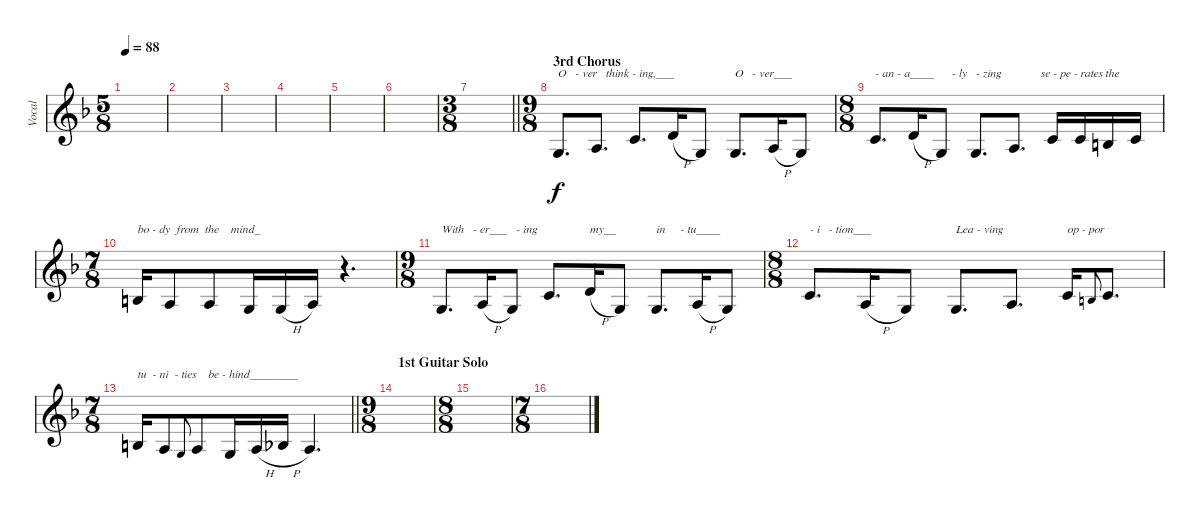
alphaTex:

\track ("Vocal" "Vocal") {instrument tuba}
\staff {score}
\tuning (E4 B3 G3 D3 A2 E2) {hide}
\ts (5 8)
\tempo 88
\clef g2
\ks dminor
|
|
|
|
|
|
\ts (3 8)
\barLineRight lightlight
|
\ts (9 8)
\section ("" "3rd Chorus")
0.3.8{d txt "O   - ver   think - ing,___"} 2.3.8{d} 5.3.8{d} 7.3{h}.16 0.3.8 0.3.8{d txt "O   - ver___"} 2.3{h}.16 0.3.8 |
\ts (8 8)
5.3.8{d txt "- an - a____      - ly   - zing" beam merge} 7.3{h}.16{beam merge} 0.3.8{beam split} 0.3.8{d beam merge} 2.3.8{d txt "         se - pe - rates the"} 5.3.16 5.3.16{beam merge} 4.3.16 5.3.16 |
\ts (7 8)
4.3.16{txt "bo - dy  from  the    mind_"} 2.3.8{beam merge} 2.3.8{beam merge} 0.3.16 0.3{h}.16 2.3.16 r.4{d} |
\ts (9 8)
0.3.8{d txt "With   - er___   - ing"} 2.3{h}.16 0.3.8{beam split} 5.3.8{d beam merge} 7.3{h}.16{txt "my__"} 0.3.8{beam split} 0.3.8{d txt "in     - tu____" beam merge} 2.3{h}.16 0.3.8 |
\ts (8 8)
5.3.8{d txt "- i   - tion___" beam merge} 2.3{h}.16{beam merge} 0.3.8{beam split} 0.3.8{d txt "Lea - ving" beam merge} 2.3.8{d} 5.3.16{txt "op - por"} 4.3.8{gr onbeat} 5.3.8{d} |
\ts (7 8)
\barLineRight lightlight
4.3.16{txt "tu  - ni  - ties    be - hind________"} 2.3.8 0.3.8{gr onbeat beam merge} 2.3.8{beam merge} 0.3.16 2.3{h}.16 3.3{h}.16{beam merge} 2.3.4{d} |
\ts (9 8)
\section ("" "1st Guitar Solo")
|
\ts (8 8)
|
\ts (7 8)
